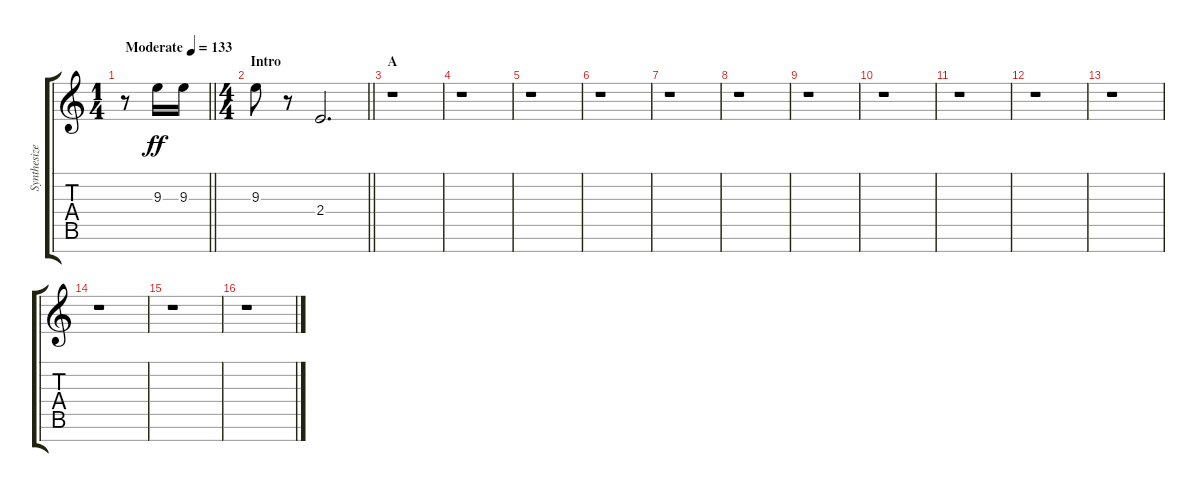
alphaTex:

\track ("Synthesizer IV" "Synthesize") {instrument tubularbells}
\staff {score tabs}
\tuning (E5 B4 G4 D4 A3 E3 B2) {hide}
\ts (1 4)
\tempo (133 "Moderate")
\clef g2
\barLineRight lightlight
\ks c
r.8{dy ff instrument tubularbells} 9.3.16 9.3.16 |
\ts (4 4)
\section ("" "Intro")
\barLineRight lightlight
9.3.8 r.8 2.4.2{d} |
\section ("" "A")
r.1 |
r.1 |
r.1 |
r.1 |
r.1 |
r.1 |
r.1 |
r.1 |
r.1 |
r.1 |
r.1 |
r.1 |
r.1 |
r.1
